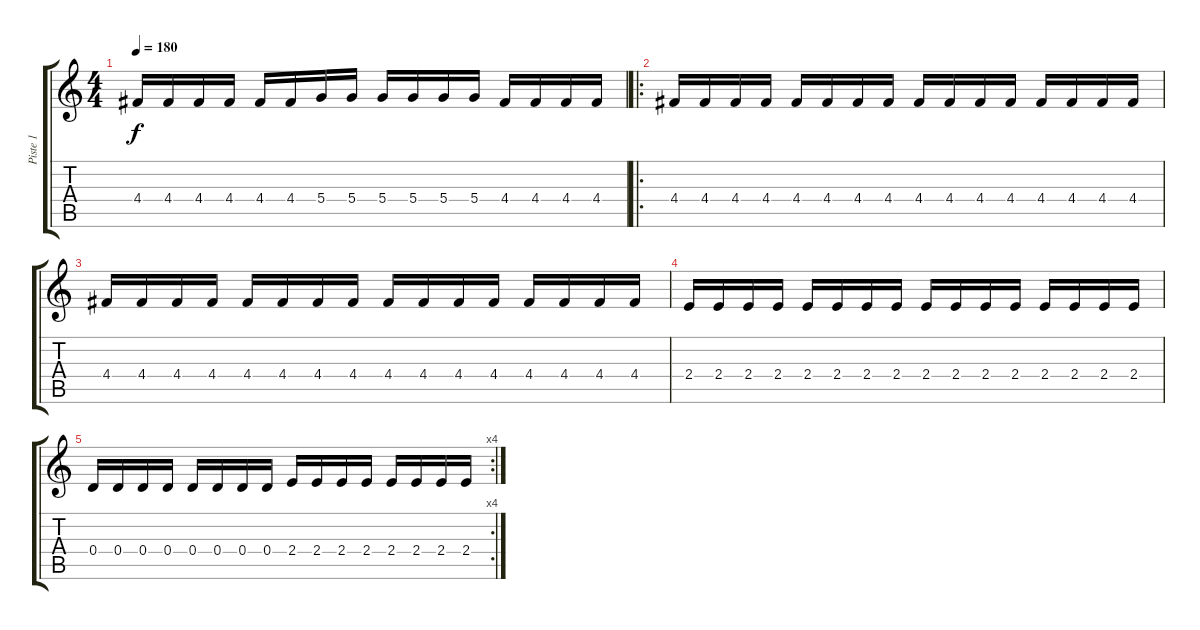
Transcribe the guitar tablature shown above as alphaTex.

\track ("Piste 1" "Piste 1") {instrument distortionguitar}
\staff {score tabs}
\tuning (E4 B3 G3 D3 A2 E2) {hide}
\ts (4 4)
\tempo 180
\clef g2
\ks c
4.4.16{dy f} 4.4.16 4.4.16 4.4.16 4.4.16 4.4.16 5.4.16 5.4.16 5.4.16 5.4.16 5.4.16 5.4.16 4.4.16 4.4.16 4.4.16 4.4.16 |
\ro
4.4.16 4.4.16 4.4.16 4.4.16 4.4.16 4.4.16 4.4.16 4.4.16 4.4.16 4.4.16 4.4.16 4.4.16 4.4.16 4.4.16 4.4.16 4.4.16 |
4.4.16 4.4.16 4.4.16 4.4.16 4.4.16 4.4.16 4.4.16 4.4.16 4.4.16 4.4.16 4.4.16 4.4.16 4.4.16 4.4.16 4.4.16 4.4.16 |
2.4.16 2.4.16 2.4.16 2.4.16 2.4.16 2.4.16 2.4.16 2.4.16 2.4.16 2.4.16 2.4.16 2.4.16 2.4.16 2.4.16 2.4.16 2.4.16 |
\rc 4
0.4.16 0.4.16 0.4.16 0.4.16 0.4.16 0.4.16 0.4.16 0.4.16 2.4.16 2.4.16 2.4.16 2.4.16 2.4.16 2.4.16 2.4.16 2.4.16
